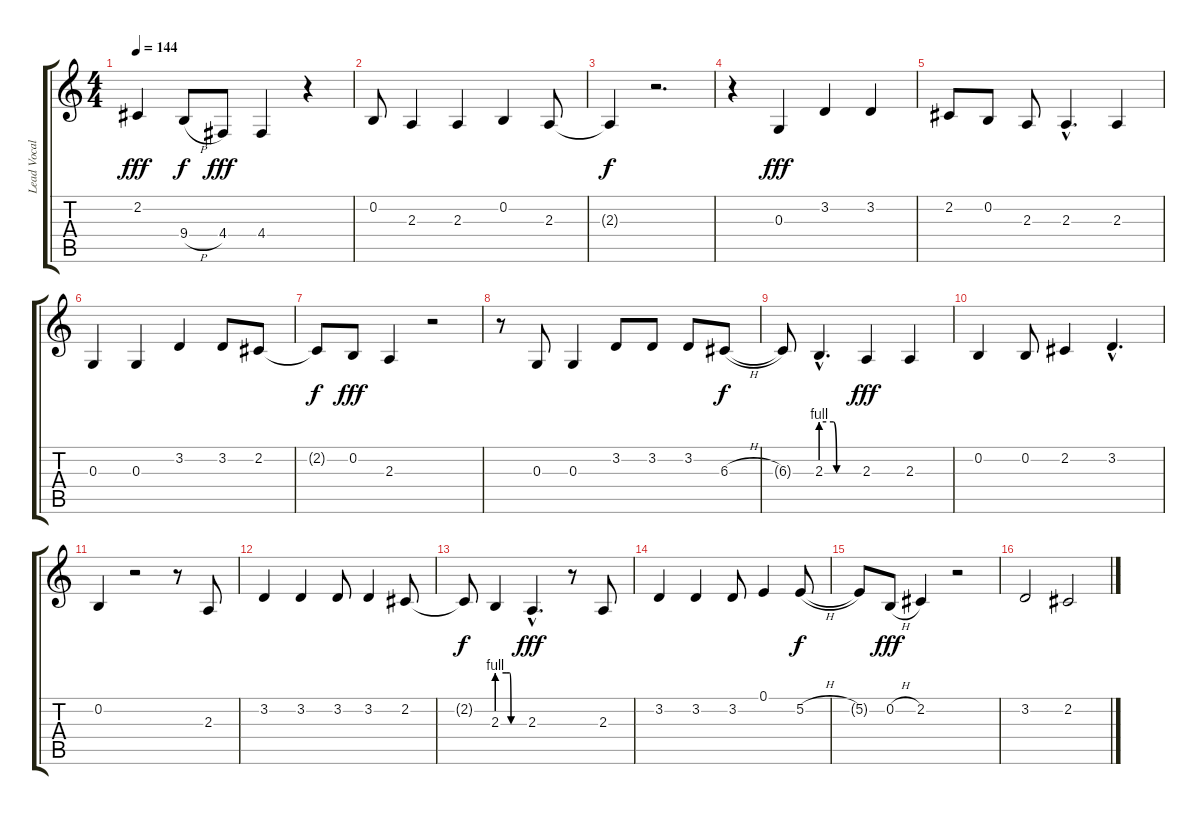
\track ("Lead Vocals" "Lead Vocal") {instrument clarinet}
\staff {score tabs}
\tuning (E4 B3 G3 D3 A2 E2) {hide}
\ts (4 4)
\tempo 144
\clef g2
\ks c
2.2.4{dy fff} 9.4{h}.8{dy f} 4.4.8{dy fff} 4.4.4 r.4 |
0.2.8 2.3.4 2.3.4 0.2.4 2.3.8 |
2.3{t}.4{dy f} r.2{d} |
r.4 0.3.4{dy fff} 3.2.4 3.2.4 |
2.2.8 0.2.8 2.3.8 2.3{hac}.4{d} 2.3.4 |
0.3.4 0.3.4 3.2.4 3.2.8 2.2.8 |
2.2{t}.8{dy f} 0.2.8{dy fff} 2.3.4 r.2 |
r.8 0.3.8 0.3.4 3.2.8 3.2.8 3.2.8 6.3{h}.8{dy f} |
6.3{t}.8 2.3{be (custom 0 4 20 4 25 0 40 0 60 0) hac}.4{d} 2.3.4{dy fff} 2.3.4 |
0.2.4 0.2.8 2.2.4 3.2{hac}.4{d} |
0.2.4 r.2 r.8 2.3.8 |
3.2.4 3.2.4 3.2.8 3.2.4 2.2.8 |
2.2{t}.8{dy f} 2.3{be (custom 0 4 20 4 28 4 31 0 40 0 60 0)}.4 2.3{hac}.4{d dy fff} r.8 2.3.8 |
3.2.4 3.2.4 3.2.8 0.1.4 5.2{h}.8{dy f} |
5.2{t}.8 0.2{h}.8{dy fff} 2.2.4 r.2 |
3.2.2 2.2.2
